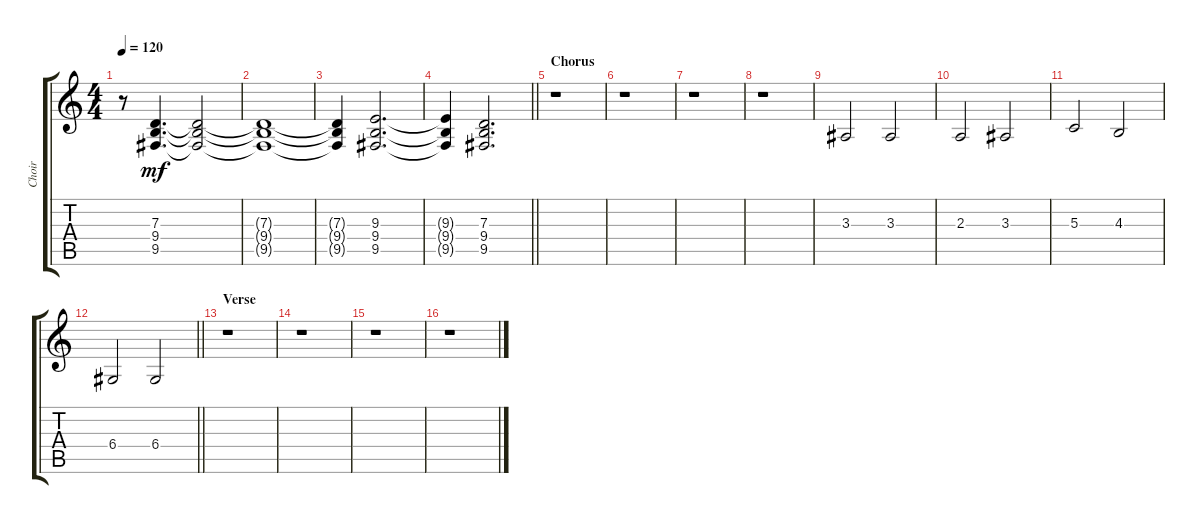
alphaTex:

\track ("Choir" "Choir") {instrument choiraahs}
\staff {score tabs}
\tuning (E4 B3 G3 D3 A2 E2) {hide}
\ts (4 4)
\tempo 120
\clef g2
\ks c
r.8{dy mf balance 8} (7.3 9.4 9.5).4{d} (7.3{t} 9.4{t} 9.5{t}).2 |
(7.3{t} 9.4{t} 9.5{t}).1 |
(7.3{t} 9.4{t} 9.5{t}).4 (9.3 9.4 9.5).2{d} |
\barLineRight lightlight
(9.3{t} 9.4{t} 9.5{t}).4 (7.3 9.4 9.5).2{d} |
\section ("" "Chorus")
r.1 |
r.1 |
r.1 |
r.1 |
3.3.2 3.3.2 |
2.3.2 3.3.2 |
5.3.2 4.3.2 |
\barLineRight lightlight
6.4.2 6.4.2 |
\section ("" "Verse")
r.1 |
r.1 |
r.1 |
r.1
